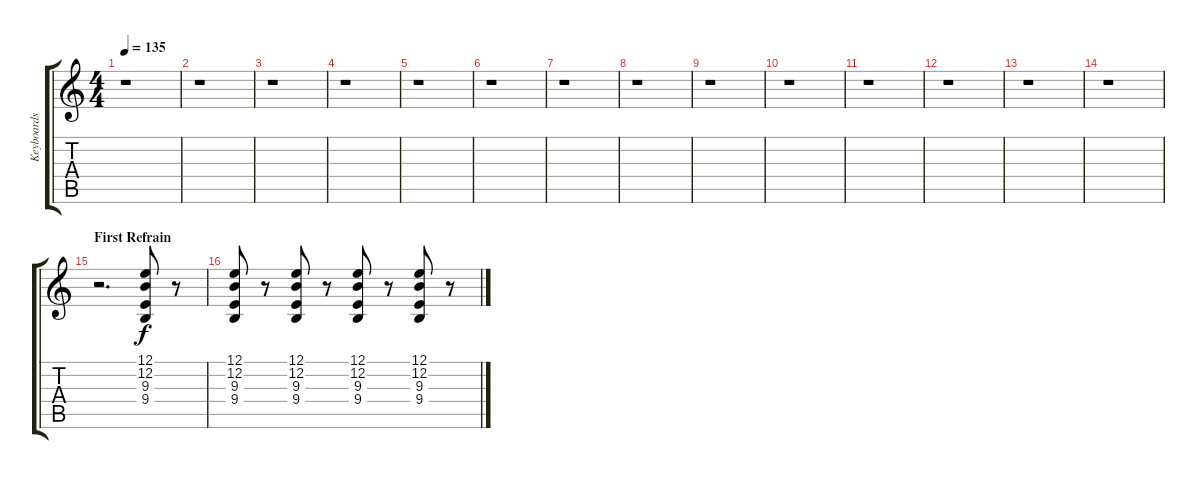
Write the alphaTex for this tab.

\track ("Keyboards" "Keyboards") {instrument lead1square}
\staff {score tabs}
\tuning (E4 B3 G3 D3 A2 E2) {hide}
\ts (4 4)
\tempo 135
\clef g2
\ks c
r.1{dy f} |
r.1 |
r.1 |
r.1 |
r.1 |
r.1 |
r.1 |
r.1 |
r.1 |
r.1 |
r.1 |
r.1 |
r.1 |
r.1 |
\section ("" "First Refrain")
r.2{d} (12.1 12.2 9.3 9.4).8{volume 9} r.8 |
(12.1 12.2 9.3 9.4).8 r.8 (12.1 12.2 9.3 9.4).8 r.8 (12.1 12.2 9.3 9.4).8 r.8 (12.1 12.2 9.3 9.4).8 r.8
